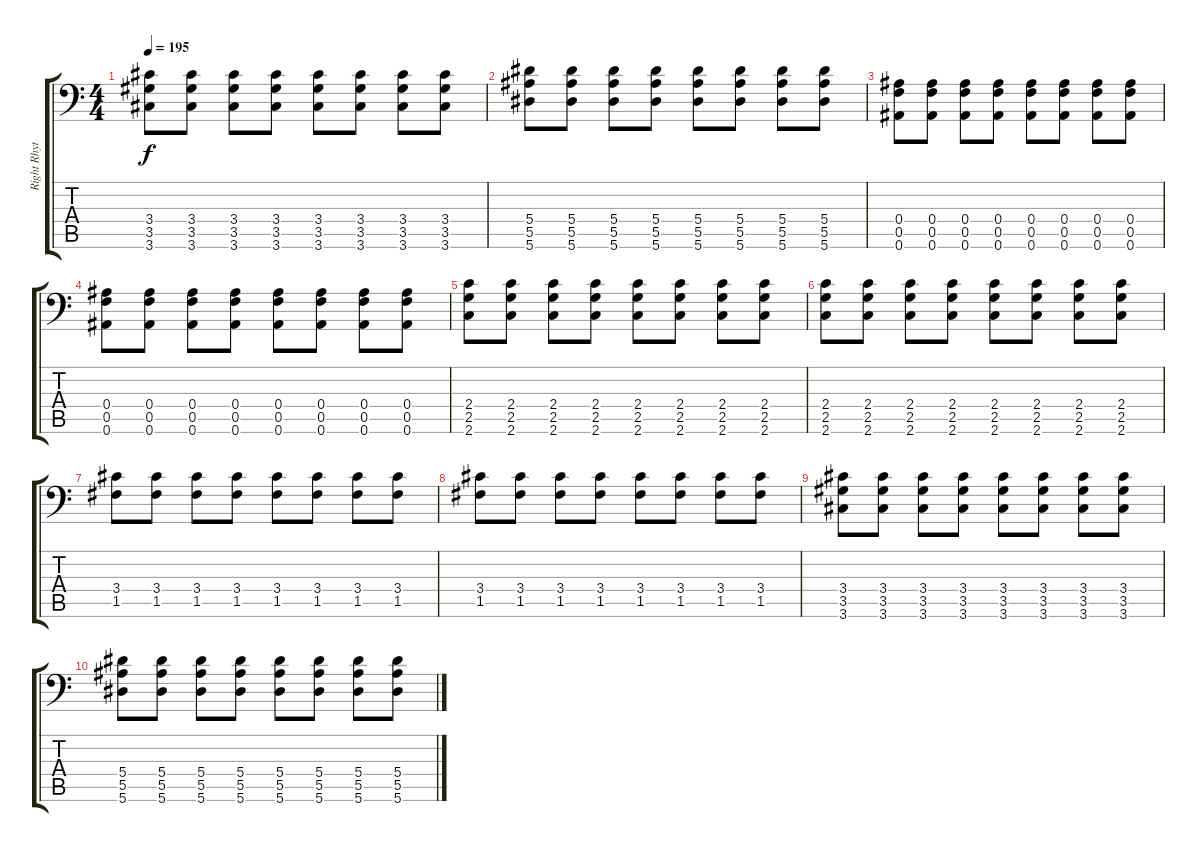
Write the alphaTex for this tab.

\track ("Right Rhythm" "Right Rhyt") {instrument distortionguitar}
\staff {score tabs}
\tuning (C4 G3 Eb3 Bb2 F2 Bb1) {hide}
\ts (4 4)
\tempo 195
\clef f4
\ks c
(3.4 3.5 3.6).8{dy f} (3.4 3.5 3.6).8 (3.4 3.5 3.6).8 (3.4 3.5 3.6).8 (3.4 3.5 3.6).8 (3.4 3.5 3.6).8 (3.4 3.5 3.6).8 (3.4 3.5 3.6).8 |
(5.4 5.5 5.6).8 (5.4 5.5 5.6).8 (5.4 5.5 5.6).8 (5.4 5.5 5.6).8 (5.4 5.5 5.6).8 (5.4 5.5 5.6).8 (5.4 5.5 5.6).8 (5.4 5.5 5.6).8 |
(0.4 0.5 0.6).8 (0.4 0.5 0.6).8 (0.4 0.5 0.6).8 (0.4 0.5 0.6).8 (0.4 0.5 0.6).8 (0.4 0.5 0.6).8 (0.4 0.5 0.6).8 (0.4 0.5 0.6).8 |
(0.4 0.5 0.6).8 (0.4 0.5 0.6).8 (0.4 0.5 0.6).8 (0.4 0.5 0.6).8 (0.4 0.5 0.6).8 (0.4 0.5 0.6).8 (0.4 0.5 0.6).8 (0.4 0.5 0.6).8 |
(2.4 2.5 2.6).8 (2.4 2.5 2.6).8 (2.4 2.5 2.6).8 (2.4 2.5 2.6).8 (2.4 2.5 2.6).8 (2.4 2.5 2.6).8 (2.4 2.5 2.6).8 (2.4 2.5 2.6).8 |
(2.4 2.5 2.6).8 (2.4 2.5 2.6).8 (2.4 2.5 2.6).8 (2.4 2.5 2.6).8 (2.4 2.5 2.6).8 (2.4 2.5 2.6).8 (2.4 2.5 2.6).8 (2.4 2.5 2.6).8 |
(3.4 1.5).8 (3.4 1.5).8 (3.4 1.5).8 (3.4 1.5).8 (3.4 1.5).8 (3.4 1.5).8 (3.4 1.5).8 (3.4 1.5).8 |
(3.4 1.5).8 (3.4 1.5).8 (3.4 1.5).8 (3.4 1.5).8 (3.4 1.5).8 (3.4 1.5).8 (3.4 1.5).8 (3.4 1.5).8 |
(3.4 3.5 3.6).8 (3.4 3.5 3.6).8 (3.4 3.5 3.6).8 (3.4 3.5 3.6).8 (3.4 3.5 3.6).8 (3.4 3.5 3.6).8 (3.4 3.5 3.6).8 (3.4 3.5 3.6).8 |
(5.4 5.5 5.6).8 (5.4 5.5 5.6).8 (5.4 5.5 5.6).8 (5.4 5.5 5.6).8 (5.4 5.5 5.6).8 (5.4 5.5 5.6).8 (5.4 5.5 5.6).8 (5.4 5.5 5.6).8
